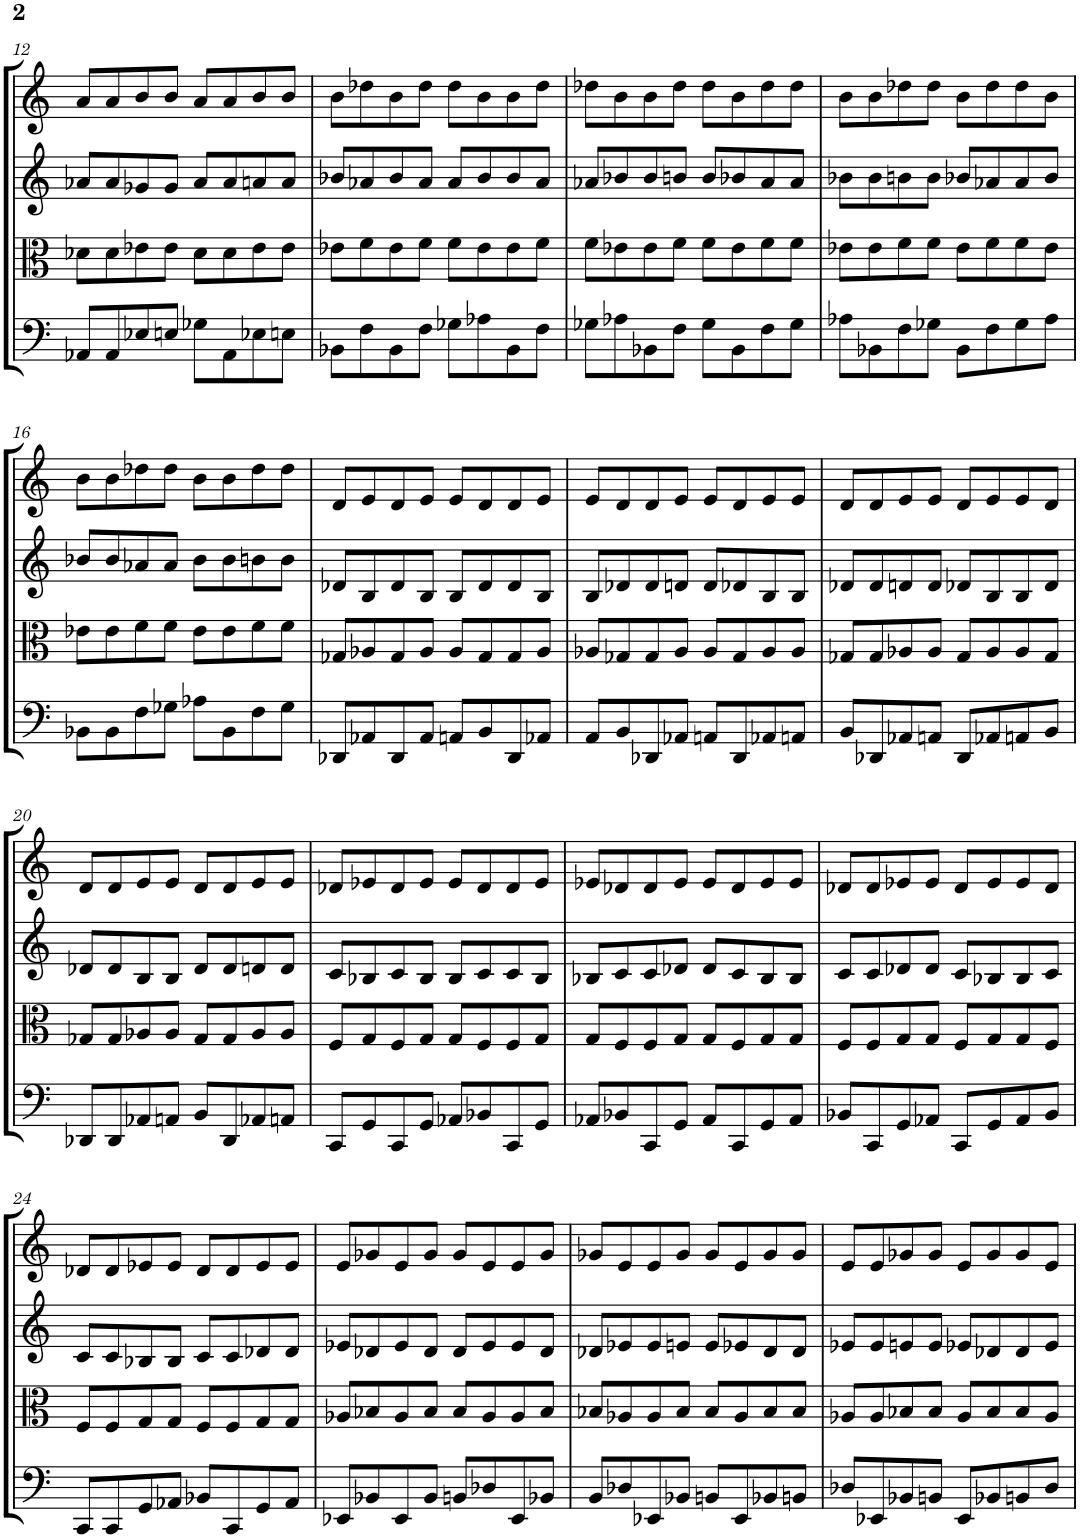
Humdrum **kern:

**kern	**kern	**kern	**kern
*part4	*part3	*part2	*part1
*staff4	*staff3	*staff2	*staff1
*I"Violoncello	*I"Viola	*I"Violin II	*I"Violin I
*I'Vc	*I'Vla	*I'Vln	*I'Vln
!!LO:PB:g=z
*clefF4	*clefC3	*clefG2	*clefG2
*k[]	*k[]	*k[]	*k[]
*M4/4	*M4/4	*M4/4	*M4/4
=12	=12	=12	=12
8AA-X/L	8d-X\L	8a-X/L	8a/L
8AA-/	8d-\	8a-/	8a/
8E-X/	8e-X\	8g-X/	8b/
8En/J	8e-\J	8g-/J	8b/J
8G-X\L	8d-\L	8a-/L	8a/L
8AA-\	8d-\	8a-/	8a/
8E-X\	8e-\	8an/	8b/
8En\J	8e-\J	8a/J	8b/J
=13	=13	=13	=13
8BB-X\L	8e-X\L	8b-X/L	8b\L
8F\	8f\	8a-X/	8dd-X\
8BB-\	8e-\	8b-/	8b\
8F\J	8f\J	8a-/J	8dd-\J
8G-X\L	8f\L	8a-/L	8dd-\L
8A-X\	8e-\	8b-/	8b\
8BB-\	8e-\	8b-/	8b\
8F\J	8f\J	8a-/J	8dd-\J
=14	=14	=14	=14
8G-X\L	8f\L	8a-X/L	8dd-X\L
8A-X\	8e-X\	8b-X/	8b\
8BB-X\	8e-\	8b-/	8b\
8F\J	8f\J	8bn/J	8dd-\J
8G-\L	8f\L	8b/L	8dd-\L
8BB-\	8e-\	8b-X/	8b\
8F\	8f\	8a-/	8dd-\
8G-\J	8f\J	8a-/J	8dd-\J
=15	=15	=15	=15
8A-X\L	8e-X\L	8b-X\L	8b\L
8BB-X\	8e-\	8b-\	8b\
8F\	8f\	8bn\	8dd-X\
8G-X\J	8f\J	8b\J	8dd-\J
8BB-\L	8e-\L	8b-X/L	8b\L
8F\	8f\	8a-X/	8dd-\
8G-\	8f\	8a-/	8dd-\
8A-\J	8e-\J	8b-/J	8b\J
!!LO:LB:g=z
=16	=16	=16	=16
8BB-X\L	8e-X\L	8b-X/L	8b\L
8BB-\	8e-\	8b-/	8b\
8F\	8f\	8a-X/	8dd-X\
8G-X\J	8f\J	8a-/J	8dd-\J
8A-X\L	8e-\L	8b-\L	8b\L
8BB-\	8e-\	8b-\	8b\
8F\	8f\	8bn\	8dd-\
8G-\J	8f\J	8b\J	8dd-\J
=17	=17	=17	=17
8DD-X/L	8G-X/L	8d-X/L	8d/L
8AA-X/	8A-X/	8B/	8e/
8DD-/	8G-/	8d-/	8d/
8AA-/J	8A-/J	8B/J	8e/J
8AAn/L	8A-/L	8B/L	8e/L
8BB/	8G-/	8d-/	8d/
8DD-/	8G-/	8d-/	8d/
8AA-X/J	8A-/J	8B/J	8e/J
=18	=18	=18	=18
8AA/L	8A-X/L	8B/L	8e/L
8BB/	8G-X/	8d-X/	8d/
8DD-X/	8G-/	8d-/	8d/
8AA-X/J	8A-/J	8dn/J	8e/J
8AAn/L	8A-/L	8d/L	8e/L
8DD-/	8G-/	8d-X/	8d/
8AA-X/	8A-/	8B/	8e/
8AAn/J	8A-/J	8B/J	8e/J
=19	=19	=19	=19
8BB/L	8G-X/L	8d-X/L	8d/L
8DD-X/	8G-/	8d-/	8d/
8AA-X/	8A-X/	8dn/	8e/
8AAn/J	8A-/J	8d/J	8e/J
8DD-/L	8G-/L	8d-X/L	8d/L
8AA-X/	8A-/	8B/	8e/
8AAn/	8A-/	8B/	8e/
8BB/J	8G-/J	8d-/J	8d/J
!!LO:LB:g=z
=20	=20	=20	=20
8DD-X/L	8G-X/L	8d-X/L	8d/L
8DD-/	8G-/	8d-/	8d/
8AA-X/	8A-X/	8B/	8e/
8AAn/J	8A-/J	8B/J	8e/J
8BB/L	8G-/L	8d-/L	8d/L
8DD-/	8G-/	8d-/	8d/
8AA-X/	8A-/	8dn/	8e/
8AAn/J	8A-/J	8d/J	8e/J
=21	=21	=21	=21
8CC/L	8F/L	8c/L	8d-X/L
8GG/	8G/	8B-X/	8e-X/
8CC/	8F/	8c/	8d-/
8GG/J	8G/J	8B-/J	8e-/J
8AA-X/L	8G/L	8B-/L	8e-/L
8BB-X/	8F/	8c/	8d-/
8CC/	8F/	8c/	8d-/
8GG/J	8G/J	8B-/J	8e-/J
=22	=22	=22	=22
8AA-X/L	8G/L	8B-X/L	8e-X/L
8BB-X/	8F/	8c/	8d-X/
8CC/	8F/	8c/	8d-/
8GG/J	8G/J	8d-X/J	8e-/J
8AA-/L	8G/L	8d-/L	8e-/L
8CC/	8F/	8c/	8d-/
8GG/	8G/	8B-/	8e-/
8AA-/J	8G/J	8B-/J	8e-/J
=23	=23	=23	=23
8BB-X/L	8F/L	8c/L	8d-X/L
8CC/	8F/	8c/	8d-/
8GG/	8G/	8d-X/	8e-X/
8AA-X/J	8G/J	8d-/J	8e-/J
8CC/L	8F/L	8c/L	8d-/L
8GG/	8G/	8B-X/	8e-/
8AA-/	8G/	8B-/	8e-/
8BB-/J	8F/J	8c/J	8d-/J
!!LO:LB:g=z
=24	=24	=24	=24
8CC/L	8F/L	8c/L	8d-X/L
8CC/	8F/	8c/	8d-/
8GG/	8G/	8B-X/	8e-X/
8AA-X/J	8G/J	8B-/J	8e-/J
8BB-X/L	8F/L	8c/L	8d-/L
8CC/	8F/	8c/	8d-/
8GG/	8G/	8d-X/	8e-/
8AA-/J	8G/J	8d-/J	8e-/J
=25	=25	=25	=25
8EE-X/L	8A-X/L	8e-X/L	8e/L
8BB-X/	8B-X/	8d-X/	8g-X/
8EE-/	8A-/	8e-/	8e/
8BB-/J	8B-/J	8d-/J	8g-/J
8BBn/L	8B-/L	8d-/L	8g-/L
8D-X/	8A-/	8e-/	8e/
8EE-/	8A-/	8e-/	8e/
8BB-X/J	8B-/J	8d-/J	8g-/J
=26	=26	=26	=26
8BB/L	8B-X/L	8d-X/L	8g-X/L
8D-X/	8A-X/	8e-X/	8e/
8EE-X/	8A-/	8e-/	8e/
8BB-X/J	8B-/J	8en/J	8g-/J
8BBn/L	8B-/L	8e/L	8g-/L
8EE-/	8A-/	8e-X/	8e/
8BB-X/	8B-/	8d-/	8g-/
8BBn/J	8B-/J	8d-/J	8g-/J
=27	=27	=27	=27
8D-X/L	8A-X/L	8e-X/L	8e/L
8EE-X/	8A-/	8e-/	8e/
8BB-X/	8B-X/	8en/	8g-X/
8BBn/J	8B-/J	8e/J	8g-/J
8EE-/L	8A-/L	8e-X/L	8e/L
8BB-X/	8B-/	8d-X/	8g-/
8BBn/	8B-/	8d-/	8g-/
8D-/J	8A-/J	8e-/J	8e/J
=	=	=	=
*-	*-	*-	*-
